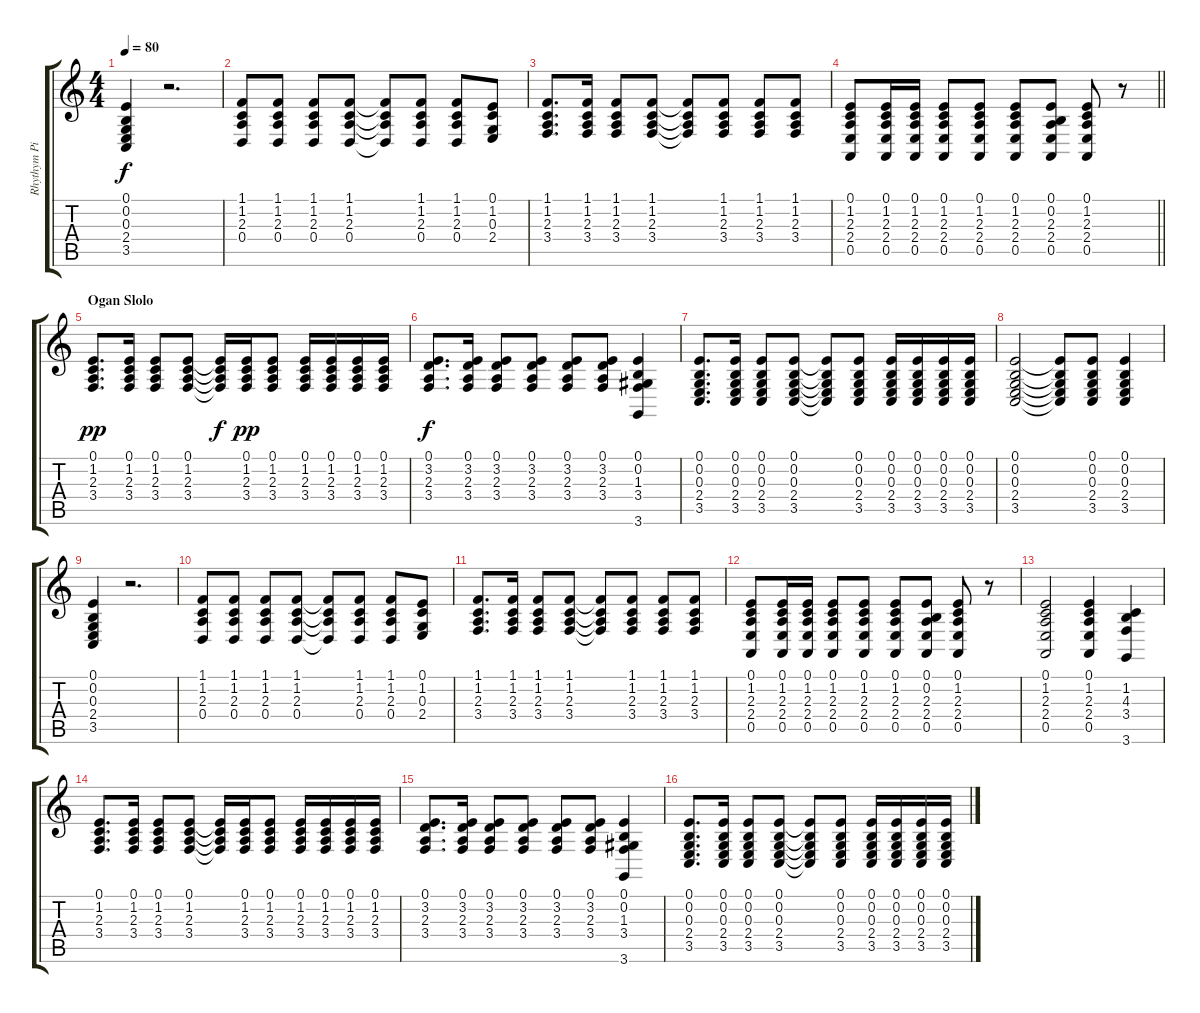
\track ("Rhythym Piano" "Rhythym Pi") {instrument acousticgrandpiano}
\staff {score tabs}
\tuning (E4 B3 G3 D3 A2 E2) {hide}
\ts (4 4)
\tempo 80
\clef g2
\ks c
(0.1 0.2 0.3 2.4 3.5).4{dy f} r.2{d} |
(1.1 1.2 2.3 0.4).8 (1.1 1.2 2.3 0.4).8 (1.1 1.2 2.3 0.4).8 (1.1 1.2 2.3 0.4).8 (1.1{t} 1.2{t} 2.3{t} 0.4{t}).8 (1.1 1.2 2.3 0.4).8 (1.1 1.2 2.3 0.4).8 (0.1 1.2 0.3 2.4).8 |
(1.1 1.2 2.3 3.4).8{d} (1.1 1.2 2.3 3.4).16 (1.1 1.2 2.3 3.4).8 (1.1 1.2 2.3 3.4).8 (1.1{t} 1.2{t} 2.3{t} 3.4{t}).8 (1.1 1.2 2.3 3.4).8 (1.1 1.2 2.3 3.4).8 (1.1 1.2 2.3 3.4).8 |
\barLineRight lightlight
(0.1 1.2 2.3 2.4 0.5).8 (0.1 1.2 2.3 2.4 0.5).16 (0.1 1.2 2.3 2.4 0.5).16 (0.1 1.2 2.3 2.4 0.5).8 (0.1 1.2 2.3 2.4 0.5).8 (0.1 1.2 2.3 2.4 0.5).8 (0.1 0.2 2.3 2.4 0.5).8 (0.1 1.2 2.3 2.4 0.5).8 r.8 |
\section ("" "Ogan Slolo")
(0.1 1.2 2.3 3.4).8{d dy pp} (0.1 1.2 2.3 3.4).16 (0.1 1.2 2.3 3.4).8 (0.1 1.2 2.3 3.4).8 (0.1{t} 1.2{t} 2.3{t} 3.4{t}).16{dy f} (0.1 1.2 2.3 3.4).16{dy pp} (0.1 1.2 2.3 3.4).8 (0.1 1.2 2.3 3.4).16 (0.1 1.2 2.3 3.4).16 (0.1 1.2 2.3 3.4).16 (0.1 1.2 2.3 3.4).16 |
(0.1 3.2 2.3 3.4).8{d dy f} (0.1 3.2 2.3 3.4).16 (0.1 3.2 2.3 3.4).8 (0.1 3.2 2.3 3.4).8 (0.1 3.2 2.3 3.4).8 (0.1 3.2 2.3 3.4).8 (0.1 0.2 1.3 3.4 3.6).4 |
(0.1 0.2 0.3 2.4 3.5).8{d} (0.1 0.2 0.3 2.4 3.5).16 (0.1 0.2 0.3 2.4 3.5).8 (0.1 0.2 0.3 2.4 3.5).8 (0.1{t} 0.2{t} 0.3{t} 2.4{t} 3.5{t}).8 (0.1 0.2 0.3 2.4 3.5).8 (0.1 0.2 0.3 2.4 3.5).16 (0.1 0.2 0.3 2.4 3.5).16 (0.1 0.2 0.3 2.4 3.5).16 (0.1 0.2 0.3 2.4 3.5).16 |
(0.1 0.2 0.3 2.4 3.5).2 (0.1{t} 0.2{t} 0.3{t} 2.4{t} 3.5{t}).8 (0.1 0.2 0.3 2.4 3.5).8 (0.1 0.2 0.3 2.4 3.5).4 |
(0.1 0.2 0.3 2.4 3.5).4 r.2{d} |
(1.1 1.2 2.3 0.4).8 (1.1 1.2 2.3 0.4).8 (1.1 1.2 2.3 0.4).8 (1.1 1.2 2.3 0.4).8 (1.1{t} 1.2{t} 2.3{t} 0.4{t}).8 (1.1 1.2 2.3 0.4).8 (1.1 1.2 2.3 0.4).8 (0.1 1.2 0.3 2.4).8 |
(1.1 1.2 2.3 3.4).8{d} (1.1 1.2 2.3 3.4).16 (1.1 1.2 2.3 3.4).8 (1.1 1.2 2.3 3.4).8 (1.1{t} 1.2{t} 2.3{t} 3.4{t}).8 (1.1 1.2 2.3 3.4).8 (1.1 1.2 2.3 3.4).8 (1.1 1.2 2.3 3.4).8 |
(0.1 1.2 2.3 2.4 0.5).8 (0.1 1.2 2.3 2.4 0.5).16 (0.1 1.2 2.3 2.4 0.5).16 (0.1 1.2 2.3 2.4 0.5).8 (0.1 1.2 2.3 2.4 0.5).8 (0.1 1.2 2.3 2.4 0.5).8 (0.1 0.2 2.3 2.4 0.5).8 (0.1 1.2 2.3 2.4 0.5).8 r.8 |
(0.1 1.2 2.3 2.4 0.5).2 (0.1 1.2 2.3 2.4 0.5).4 (1.2 4.3 3.4 3.6).4 |
(0.1 1.2 2.3 3.4).8{d} (0.1 1.2 2.3 3.4).16 (0.1 1.2 2.3 3.4).8 (0.1 1.2 2.3 3.4).8 (0.1{t} 1.2{t} 2.3{t} 3.4{t}).16 (0.1 1.2 2.3 3.4).16 (0.1 1.2 2.3 3.4).8 (0.1 1.2 2.3 3.4).16 (0.1 1.2 2.3 3.4).16 (0.1 1.2 2.3 3.4).16 (0.1 1.2 2.3 3.4).16 |
(0.1 3.2 2.3 3.4).8{d} (0.1 3.2 2.3 3.4).16 (0.1 3.2 2.3 3.4).8 (0.1 3.2 2.3 3.4).8 (0.1 3.2 2.3 3.4).8 (0.1 3.2 2.3 3.4).8 (0.1 0.2 1.3 3.4 3.6).4 |
(0.1 0.2 0.3 2.4 3.5).8{d} (0.1 0.2 0.3 2.4 3.5).16 (0.1 0.2 0.3 2.4 3.5).8 (0.1 0.2 0.3 2.4 3.5).8 (0.1{t} 0.2{t} 0.3{t} 2.4{t} 3.5{t}).8 (0.1 0.2 0.3 2.4 3.5).8 (0.1 0.2 0.3 2.4 3.5).16 (0.1 0.2 0.3 2.4 3.5).16 (0.1 0.2 0.3 2.4 3.5).16 (0.1 0.2 0.3 2.4 3.5).16
